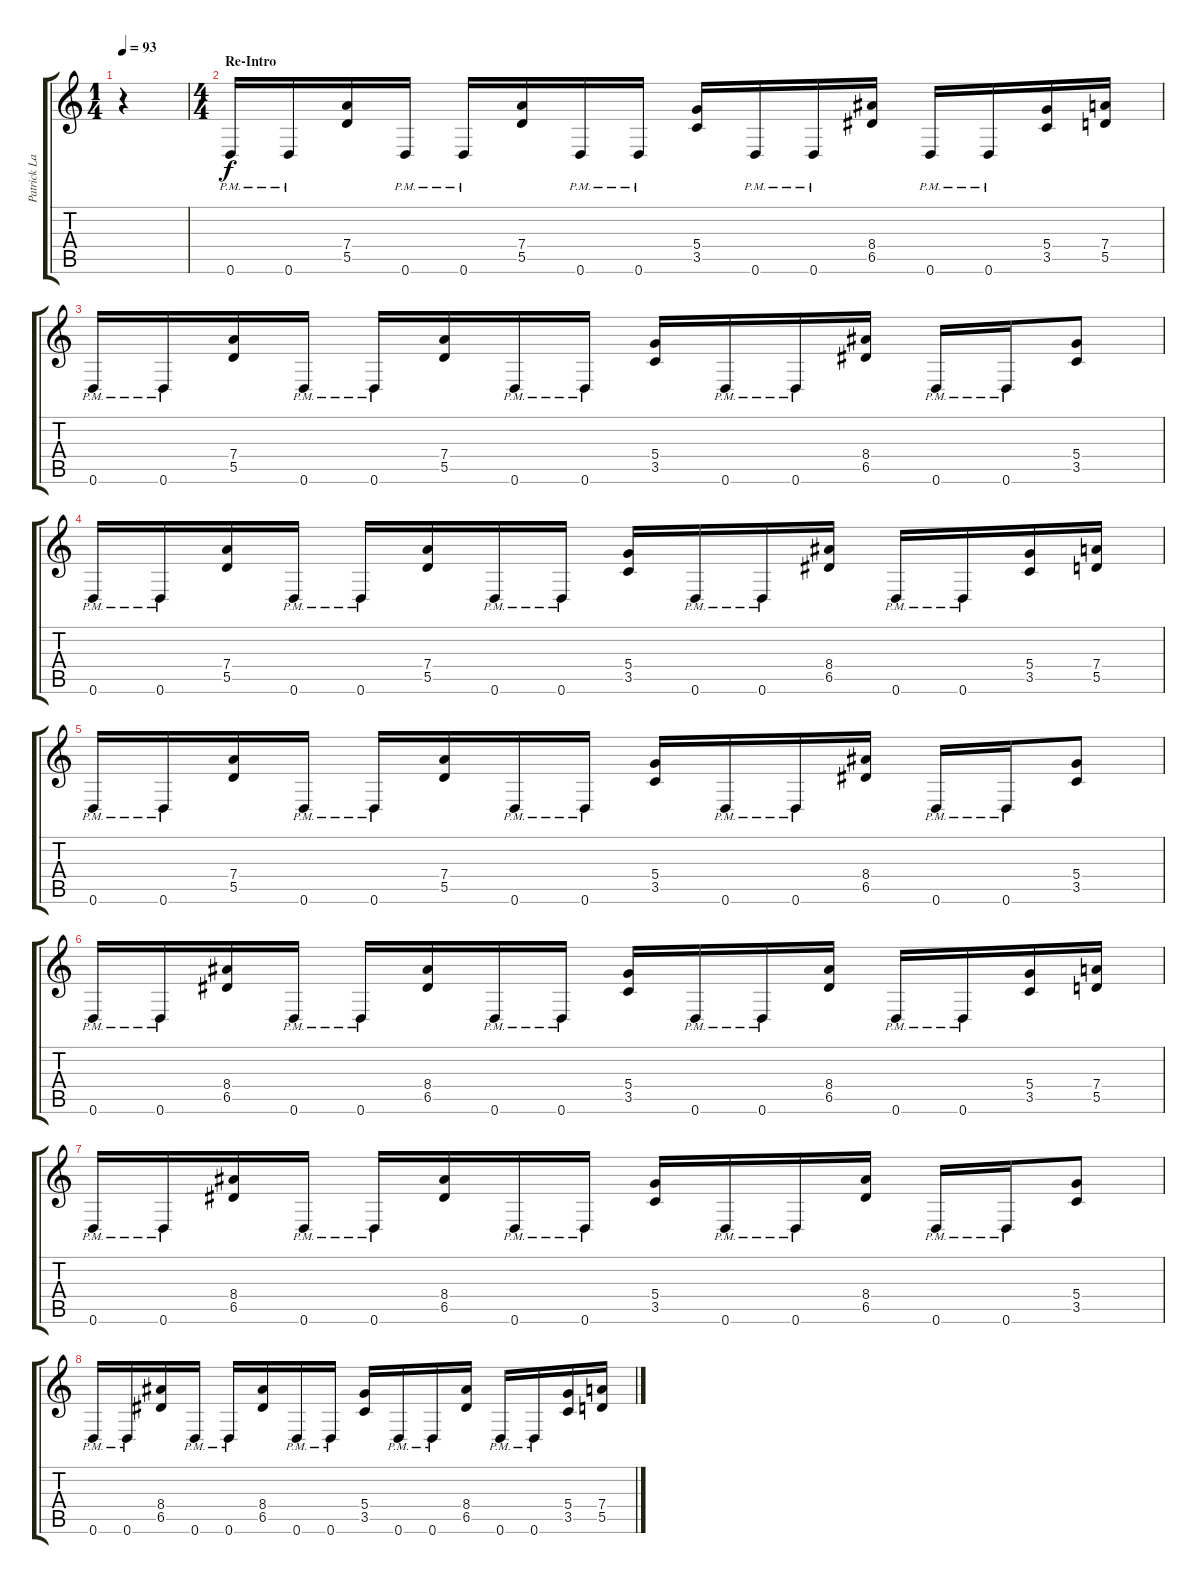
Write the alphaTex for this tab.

\track ("Patrick Lachman" "Patrick La") {instrument distortionguitar}
\staff {score tabs}
\tuning (E4 B3 G3 D3 A2 D2) {hide}
\ts (1 4)
\tempo 93
\clef g2
\ks c
r.4{dy f} |
\ts (4 4)
\section ("" "Re-Intro")
0.6{pm}.16{balance 4} 0.6{pm}.16 (7.4 5.5).16 0.6{pm}.16 0.6{pm}.16 (7.4 5.5).16 0.6{pm}.16 0.6{pm}.16 (5.4 3.5).16 0.6{pm}.16 0.6{pm}.16 (8.4 6.5).16 0.6{pm}.16 0.6{pm}.16 (5.4 3.5).16 (7.4 5.5).16 |
0.6{pm}.16 0.6{pm}.16 (7.4 5.5).16 0.6{pm}.16 0.6{pm}.16 (7.4 5.5).16 0.6{pm}.16 0.6{pm}.16 (5.4 3.5).16 0.6{pm}.16 0.6{pm}.16 (8.4 6.5).16 0.6{pm}.16 0.6{pm}.16 (5.4 3.5).8 |
0.6{pm}.16 0.6{pm}.16 (7.4 5.5).16 0.6{pm}.16 0.6{pm}.16 (7.4 5.5).16 0.6{pm}.16 0.6{pm}.16 (5.4 3.5).16 0.6{pm}.16 0.6{pm}.16 (8.4 6.5).16 0.6{pm}.16 0.6{pm}.16 (5.4 3.5).16 (7.4 5.5).16 |
0.6{pm}.16 0.6{pm}.16 (7.4 5.5).16 0.6{pm}.16 0.6{pm}.16 (7.4 5.5).16 0.6{pm}.16 0.6{pm}.16 (5.4 3.5).16 0.6{pm}.16 0.6{pm}.16 (8.4 6.5).16 0.6{pm}.16 0.6{pm}.16 (5.4 3.5).8 |
0.6{pm}.16{balance 4} 0.6{pm}.16 (8.4 6.5).16 0.6{pm}.16 0.6{pm}.16 (8.4 6.5).16 0.6{pm}.16 0.6{pm}.16 (5.4 3.5).16 0.6{pm}.16 0.6{pm}.16 (8.4 6.5).16 0.6{pm}.16 0.6{pm}.16 (5.4 3.5).16 (7.4 5.5).16 |
0.6{pm}.16 0.6{pm}.16 (8.4 6.5).16 0.6{pm}.16 0.6{pm}.16 (8.4 6.5).16 0.6{pm}.16 0.6{pm}.16 (5.4 3.5).16 0.6{pm}.16 0.6{pm}.16 (8.4 6.5).16 0.6{pm}.16 0.6{pm}.16 (5.4 3.5).8 |
0.6{pm}.16 0.6{pm}.16 (8.4 6.5).16 0.6{pm}.16 0.6{pm}.16 (8.4 6.5).16 0.6{pm}.16 0.6{pm}.16 (5.4 3.5).16 0.6{pm}.16 0.6{pm}.16 (8.4 6.5).16 0.6{pm}.16 0.6{pm}.16 (5.4 3.5).16 (7.4 5.5).16
